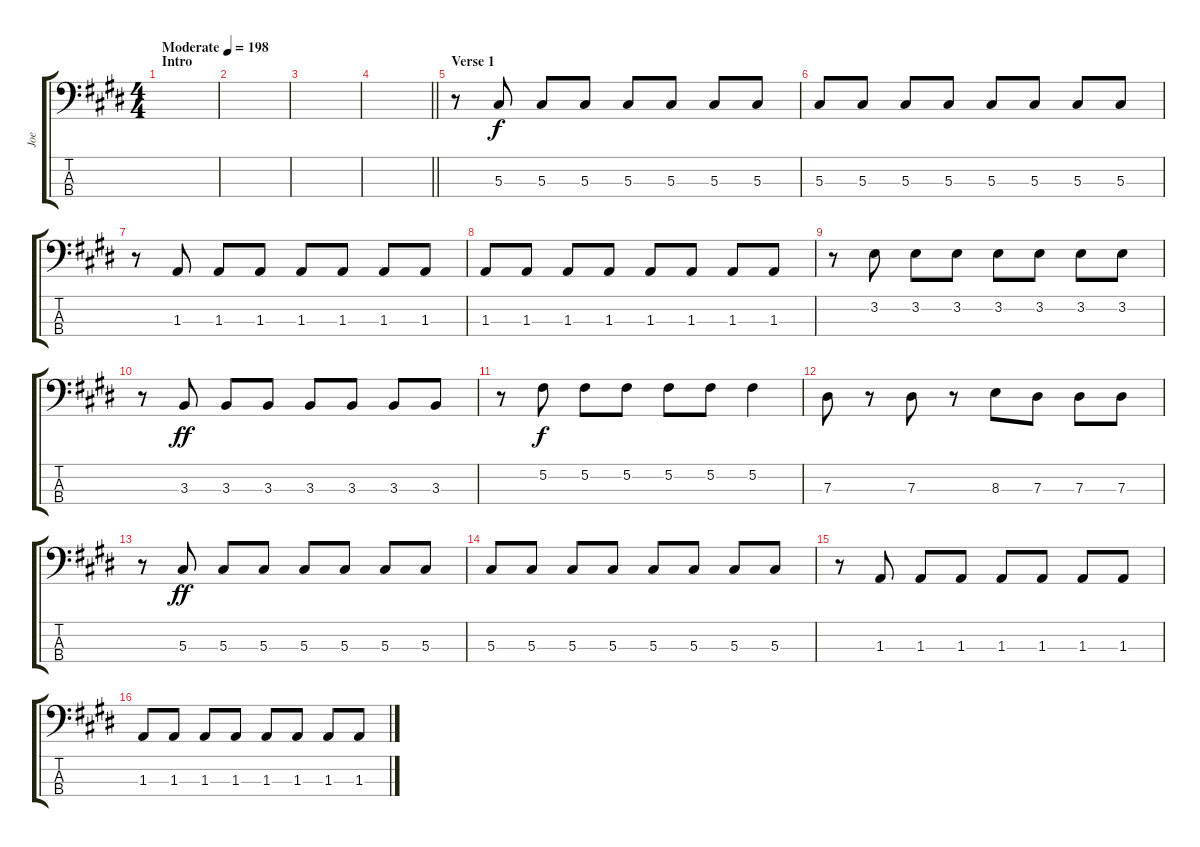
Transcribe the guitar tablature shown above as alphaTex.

\track ("Joe" "Joe") {instrument electricbassfinger}
\staff {score tabs}
\tuning (Gb2 Db2 Ab1 Eb1) {hide}
\ts (4 4)
\section ("" "Intro")
\tempo (198 "Moderate")
\clef f4
\ks e
|
|
|
\barLineRight lightlight
|
\section ("" "Verse 1")
r.8 5.3.8 5.3.8 5.3.8 5.3.8 5.3.8 5.3.8 5.3.8 |
5.3.8 5.3.8 5.3.8 5.3.8 5.3.8 5.3.8 5.3.8 5.3.8 |
r.8 1.3.8 1.3.8 1.3.8 1.3.8 1.3.8 1.3.8 1.3.8 |
1.3.8 1.3.8 1.3.8 1.3.8 1.3.8 1.3.8 1.3.8 1.3.8 |
r.8 3.2.8{dy f} 3.2.8 3.2.8 3.2.8 3.2.8 3.2.8 3.2.8 |
r.8 3.3.8{dy ff} 3.3.8 3.3.8 3.3.8 3.3.8 3.3.8 3.3.8 |
r.8 5.2.8{dy f} 5.2.8 5.2.8 5.2.8 5.2.8 5.2.4 |
7.3.8 r.8 7.3.8 r.8 8.3.8 7.3.8 7.3.8 7.3.8 |
r.8 5.3.8{dy ff} 5.3.8 5.3.8 5.3.8 5.3.8 5.3.8 5.3.8 |
5.3.8 5.3.8 5.3.8 5.3.8 5.3.8 5.3.8 5.3.8 5.3.8 |
r.8 1.3.8 1.3.8 1.3.8 1.3.8 1.3.8 1.3.8 1.3.8 |
1.3.8 1.3.8 1.3.8 1.3.8 1.3.8 1.3.8 1.3.8 1.3.8
